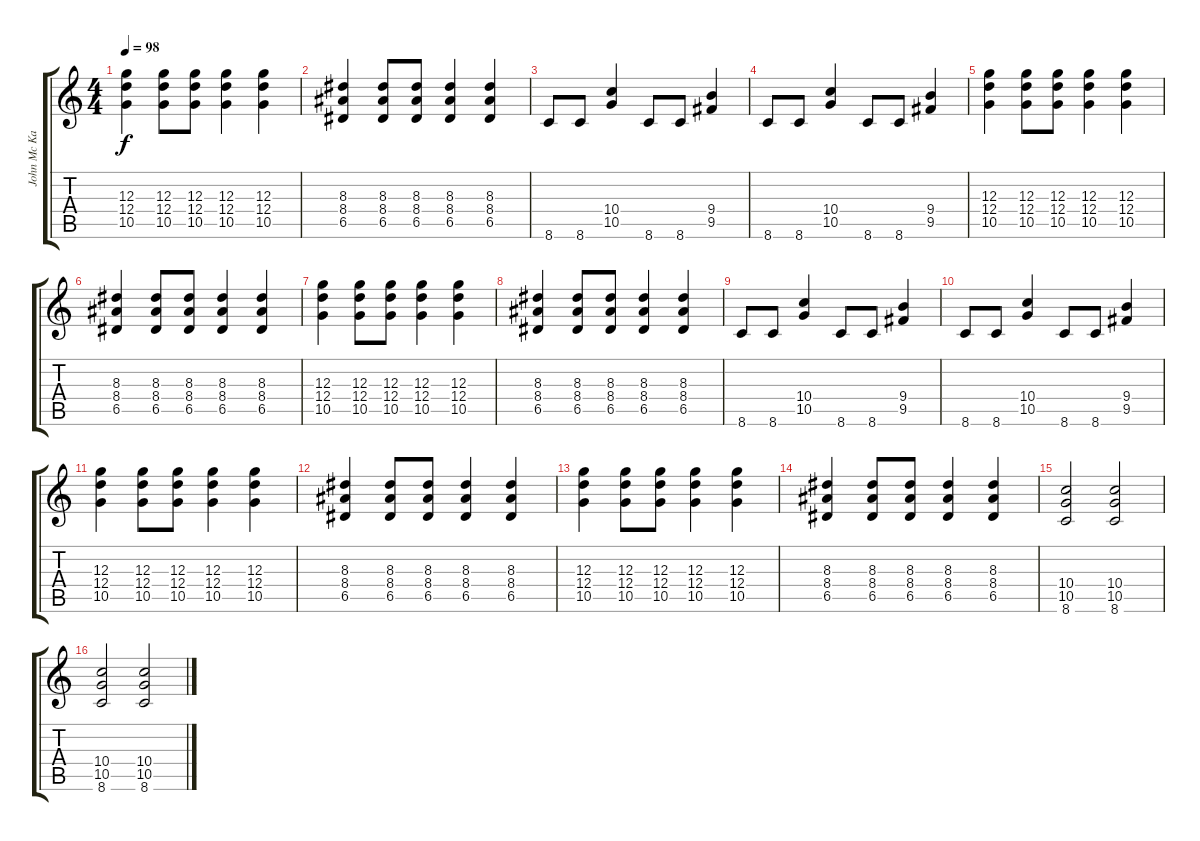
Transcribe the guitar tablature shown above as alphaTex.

\track ("John Mc Kay" "John Mc Ka") {instrument distortionguitar}
\staff {score tabs}
\tuning (E4 B3 G3 D3 A2 E2) {hide}
\ts (4 4)
\tempo 98
\clef g2
\ks c
(12.3 12.4 10.5).4{dy f} (12.3 12.4 10.5).8 (12.3 12.4 10.5).8 (12.3 12.4 10.5).4 (12.3 12.4 10.5).4 |
(8.3 8.4 6.5).4 (8.3 8.4 6.5).8 (8.3 8.4 6.5).8 (8.3 8.4 6.5).4 (8.3 8.4 6.5).4 |
8.6.8 8.6.8 (10.4 10.5).4 8.6.8 8.6.8 (9.4 9.5).4 |
8.6.8 8.6.8 (10.4 10.5).4 8.6.8 8.6.8 (9.4 9.5).4 |
(12.3 12.4 10.5).4 (12.3 12.4 10.5).8 (12.3 12.4 10.5).8 (12.3 12.4 10.5).4 (12.3 12.4 10.5).4 |
(8.3 8.4 6.5).4 (8.3 8.4 6.5).8 (8.3 8.4 6.5).8 (8.3 8.4 6.5).4 (8.3 8.4 6.5).4 |
(12.3 12.4 10.5).4 (12.3 12.4 10.5).8 (12.3 12.4 10.5).8 (12.3 12.4 10.5).4 (12.3 12.4 10.5).4 |
(8.3 8.4 6.5).4 (8.3 8.4 6.5).8 (8.3 8.4 6.5).8 (8.3 8.4 6.5).4 (8.3 8.4 6.5).4 |
8.6.8 8.6.8 (10.4 10.5).4 8.6.8 8.6.8 (9.4 9.5).4 |
8.6.8 8.6.8 (10.4 10.5).4 8.6.8 8.6.8 (9.4 9.5).4 |
(12.3 12.4 10.5).4 (12.3 12.4 10.5).8 (12.3 12.4 10.5).8 (12.3 12.4 10.5).4 (12.3 12.4 10.5).4 |
(8.3 8.4 6.5).4 (8.3 8.4 6.5).8 (8.3 8.4 6.5).8 (8.3 8.4 6.5).4 (8.3 8.4 6.5).4 |
(12.3 12.4 10.5).4 (12.3 12.4 10.5).8 (12.3 12.4 10.5).8 (12.3 12.4 10.5).4 (12.3 12.4 10.5).4 |
(8.3 8.4 6.5).4 (8.3 8.4 6.5).8 (8.3 8.4 6.5).8 (8.3 8.4 6.5).4 (8.3 8.4 6.5).4 |
(10.4 10.5 8.6).2 (10.4 10.5 8.6).2 |
(10.4 10.5 8.6).2 (10.4 10.5 8.6).2
